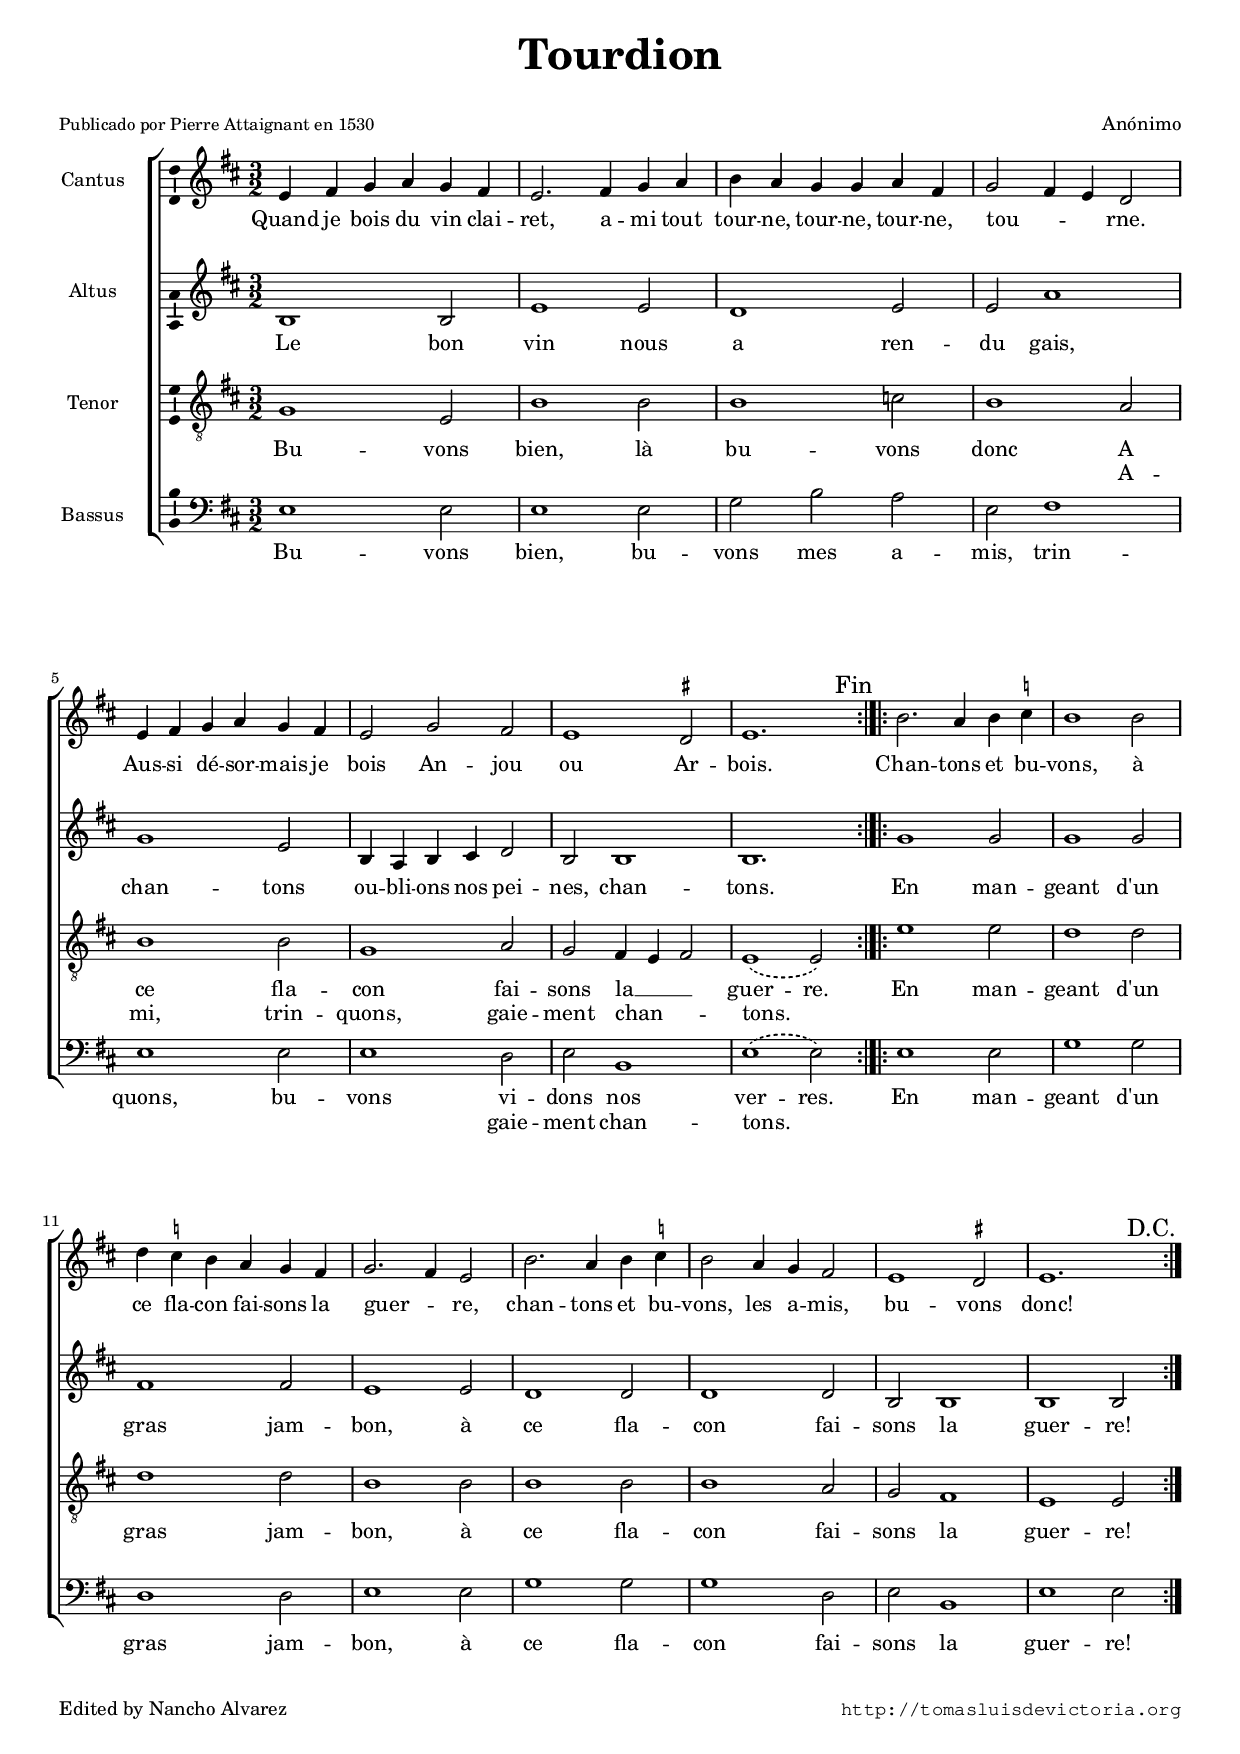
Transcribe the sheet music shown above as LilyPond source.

\version "2.18.0"

#(set-default-paper-size "a4")
#(set-global-staff-size 16.6)
#(ly:set-option 'point-and-click #f)
%mobile -s15.0 -i1.5

italicas=\override LyricText.font-shape = #'italic
rectas=\override LyricText.font-shape = #'upright
ss=\once \set suggestAccidentals = ##t
mtempo={\tempo 4 = 100}
mtempob={\tempo 4 = 50}


htitle="Tourdion"
hcomposer="Attaignant"

\header {
	title=\markup{\fontsize #3 "Tourdion"}
	%subtitle=""
	subsubtitle=\markup{\null \vspace #1 }
	composer="Anónimo"
        pdfauthor=\composer
	%opus="(-)"
	poet=\markup{\smaller "Publicado por Pierre Attaignant en 1530"}
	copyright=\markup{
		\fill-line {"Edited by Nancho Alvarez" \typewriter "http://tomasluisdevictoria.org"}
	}
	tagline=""
}


global={\key c \major \time 3/2
        \skip 1*3/2*8 \bar ":|.|:"
        %tablet \break
	\skip 1*3/2*8 \bar ":|."
}

cantus={
	d'4 e' f' g' f' e' |
	d'2. e'4 f' g' |
	a' g' f' f' g' e' |
	f'2 \melisma e'4 d' \melismaEnd c'2 |
%5
	d'4 e' f' g' f' e' |
	d'2 f' e' |
	d'1 \ss cis'2 |
	d'1.
	\override Score.RehearsalMark.break-visibility=#begin-of-line-invisible
	\override Score.RehearsalMark.self-alignment-X=#right
	\mark \markup{"Fin"}
	a'2. g'4 a' \ss bes' |
%10
	a'1 a'2 |
	c''4 \ss bes' a' g' f' e' |
	f'2. \melisma  e'4 \melismaEnd d'2 |
	a'2. g'4 a' \ss bes' |
	a'2 g'4 f' e'2 |
%15
	d'1 \ss cis'2 |
	d'1.
	\mark \markup{"D.C."}
}

altus={
	a1 a2 |
	d'1 d'2 |
	c'1 d'2 |
	d' g'1 |
%5
	f' d'2 |
	a4 g a b c'2 |
	a a1 |
	a1. |
	f'1 f'2 |
%10
	f'1 f'2 |
	e'1 e'2 |
	d'1 d'2 |
	c'1 c'2 |
	c'1 c'2 |
%15
	a a1 |
	a a2
}


tenor={
	f1 d2 |
	a1 a2 |
	a1 bes2 |
	a1 g2 |
%5
	a1 a2 |
	f1 g2 |
	f e4 \melisma  d e2 \melismaEnd |
	\phrasingSlurDashed
	d1\( d2\) |
	d'1 d'2 |
%10
	c'1 c'2 |
	c'1 c'2 |
	a1 a2 |
	a1 a2 |
	a1 g2 |
%15
	f e1 |
	d d2 
}


bassus={
	d1 d2 |
	d1 d2 |
	f a g |
	d e1 |
%5
	d d2 |
	d1 c2 |
	d a,1 |
	\phrasingSlurDashed
	d\( d2\) |
	d1 d2 |
%10
	f1 f2 |
	c1 c2 |
	d1 d2 |
	f1 f2 |
	f1 c2 |
%15
	d a,1 |
	d d2
}


textocantus=\lyricmode{
Quand je bois du vin clai -- ret,
a -- mi tout tour -- ne,
tour -- ne,
tour -- ne,
tou -- rne.
Aus -- si dé -- sor -- mais je bois An -- jou ou 
Ar -- bois.
Chan -- tons et bu -- vons,
à ce fla -- con fai -- sons 
la guer -- re,
chan -- tons et bu -- vons,
les a -- mis,
bu -- vons donc!
}

textoaltus=\lyricmode{
Le bon vin nous a ren -- du gais,
chan -- tons ou -- bli -- ons nos pei -- nes,
chan -- tons.
En man -- geant d'un gras jam -- bon,
à ce fla -- con fai -- sons la guer -- re!
}

textotenor=\lyricmode{
Bu -- vons bien,
là bu -- vons donc
A ce fla -- con fai -- sons la __ guer -- re.
En man -- geant d'un gras jam -- bon,
à ce fla -- con fai -- sons la guer -- re!
}
textotenorb=\lyricmode{
_ _ _ _ _ _ _
A -- mi, trin -- quons,
gaie -- ment chan -- tons. _
}

textobassus=\lyricmode{
Bu -- vons bien,
bu -- vons mes a -- mis,
trin -- quons,
bu -- vons 
vi -- dons nos ver -- res.
En man -- geant d'un gras jam -- bon,
à ce fla -- con fai -- sons la guer -- re!
}
textobassusb=\lyricmode{
_ _ _ _ _ _ _ _ _ _ _ _ 
gaie -- ment chan -- tons. _
}



\score {\transpose c d {
\new ChoirStaff<<

	\new Staff <<\global
	\new Voice="v1" {
		\set Staff.instrumentName="Cantus "
		\clef "treble"
		\cantus }
	\new Lyrics \lyricsto "v1" {\textocantus }
	>>

	\new Staff <<\global
	\new Voice="v2" {
		\set Staff.instrumentName="Altus "
		\clef "treble"
		\altus }
	\new Lyrics \lyricsto "v2" {\textoaltus }
	>>
	
	\new Staff <<\global
	\new Voice="v3" {
		\set Staff.instrumentName="Tenor "
		\clef "G_8"
		\tenor }
	\new Lyrics \lyricsto "v3" {\textotenor }
	\new Lyrics \lyricsto "v3" {\textotenorb }
	>>

	\new Staff <<\global
	\new Voice="v4" {
		\set Staff.instrumentName="Bassus "
		\clef "bass"
		\bassus }
	\new Lyrics \lyricsto "v4" {\textobassus }
	\new Lyrics \lyricsto "v4" {\textobassusb }
	>>
	
>>

	} % transpose

\layout{ 
	\context {\Lyrics 
		\override VerticalAxisGroup.staff-affinity = #UP
		\override VerticalAxisGroup.nonstaff-relatedstaff-spacing =
			#'((basic-distance . 0) (minimum-distance . 0) (padding . 1))
		\override LyricText.font-size = #1.2
		\override LyricHyphen.minimum-distance = #0.5
	}
	\context {\Score 
		tempoHideNote = ##t
		\override BarNumber.padding = #2 
	}
	\context {\Voice 
		%melismaBusyProperties = #'()
		%autoBeaming = ##f
	}
	\context {\Staff 
                %\RemoveEmptyStaves
                %\override VerticalAxisGroup.remove-first = ##t
		\override VerticalAxisGroup.staff-staff-spacing =
			#'((basic-distance . 11) (minimum-distance . 0) (padding . 1))
		\consists Ambitus_engraver 
		\override LigatureBracket.padding = #1
	}
}

%\midi { \mtempo }

}


\paper{
	evenHeaderMarkup=\markup  \fill-line { \fromproperty #'page:page-number-string \htitle \hcomposer }
	oddHeaderMarkup= \markup  \fill-line { \on-the-fly #not-first-page \hcomposer \on-the-fly #not-first-page \htitle \on-the-fly #not-first-page \fromproperty #'page:page-number-string }
	%system-count=20
	%page-count = 8
	ragged-last-bottom = ##f
	indent=1.7\cm
	system-system-spacing =
	#'((basic-distance . 20) (minimum-distance . 0) (padding . 5))
	top-system-spacing = % header
	#'((basic-distance . 8) (minimum-distance . 0) (padding . 0))
	last-bottom-spacing = % footer
	#'((basic-distance . 12) (minimum-distance . 0) (padding . 0))
	markup-system-spacing.padding = #1.5
}
